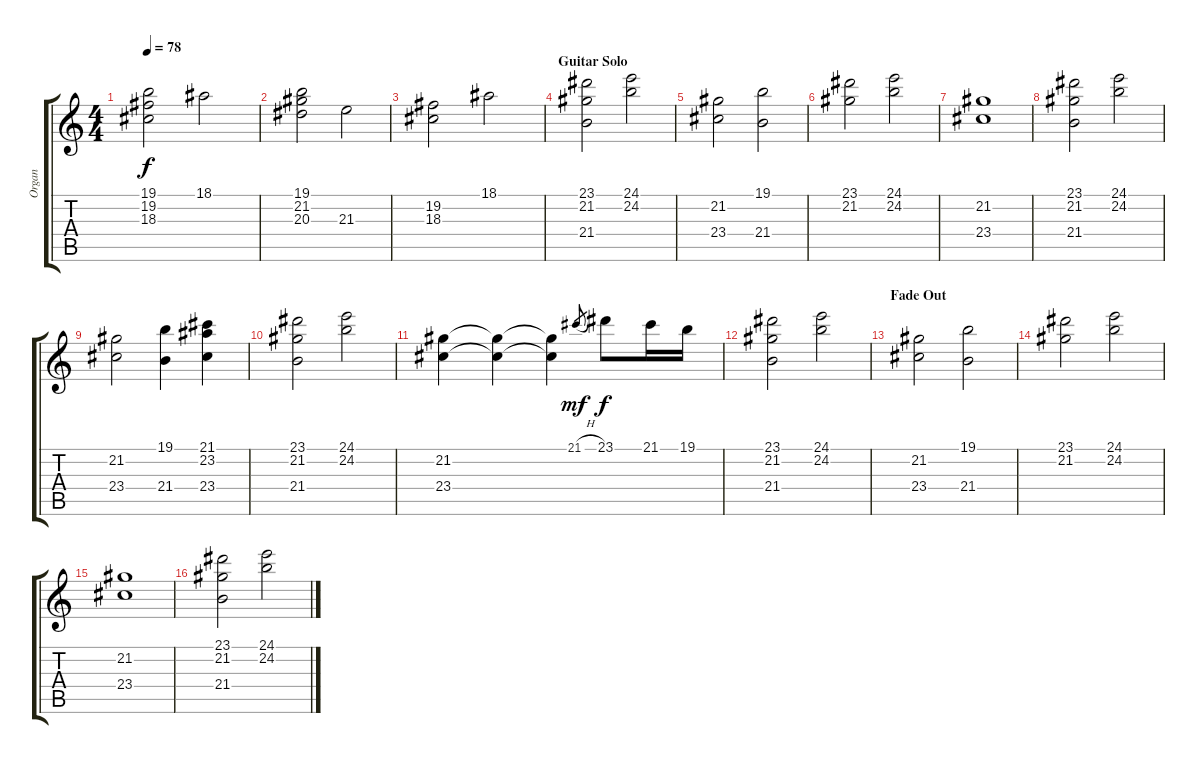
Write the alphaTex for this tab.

\track ("Organ" "Organ") {instrument rockorgan}
\staff {score tabs}
\tuning (E4 B3 G3 D3 A2 E2) {hide}
\ts (4 4)
\tempo 78
\clef g2
\ks c
(19.1 19.2 18.3).2{dy f} 18.1.2 |
(19.1 21.2 20.3).2 21.3.2 |
(19.2 18.3).2 18.1.2 |
\section ("" "Guitar Solo")
(23.1 21.2 21.4).2 (24.1 24.2).2 |
(21.2 23.4).2 (19.1 21.4).2 |
(23.1 21.2).2 (24.1 24.2).2 |
(21.2 23.4).1 |
(23.1 21.2 21.4).2 (24.1 24.2).2 |
(21.2 23.4).2 (19.1 21.4).4 (21.1 23.2 23.4).4 |
(23.1 21.2 21.4).2 (24.1 24.2).2 |
(21.2 23.4).4 (21.2{t} 23.4{t}).4 (21.2{t} 23.4{t}).4 21.1{h}.8{gr dy mf} 23.1.8{dy f} 21.1.16 19.1.16 |
(23.1 21.2 21.4).2 (24.1 24.2).2 |
\section ("" "Fade Out")
(21.2 23.4).2{volume 5} (19.1 21.4).2 |
(23.1 21.2).2 (24.1 24.2).2 |
(21.2 23.4).1{volume 1} |
(23.1 21.2 21.4).2 (24.1 24.2).2
